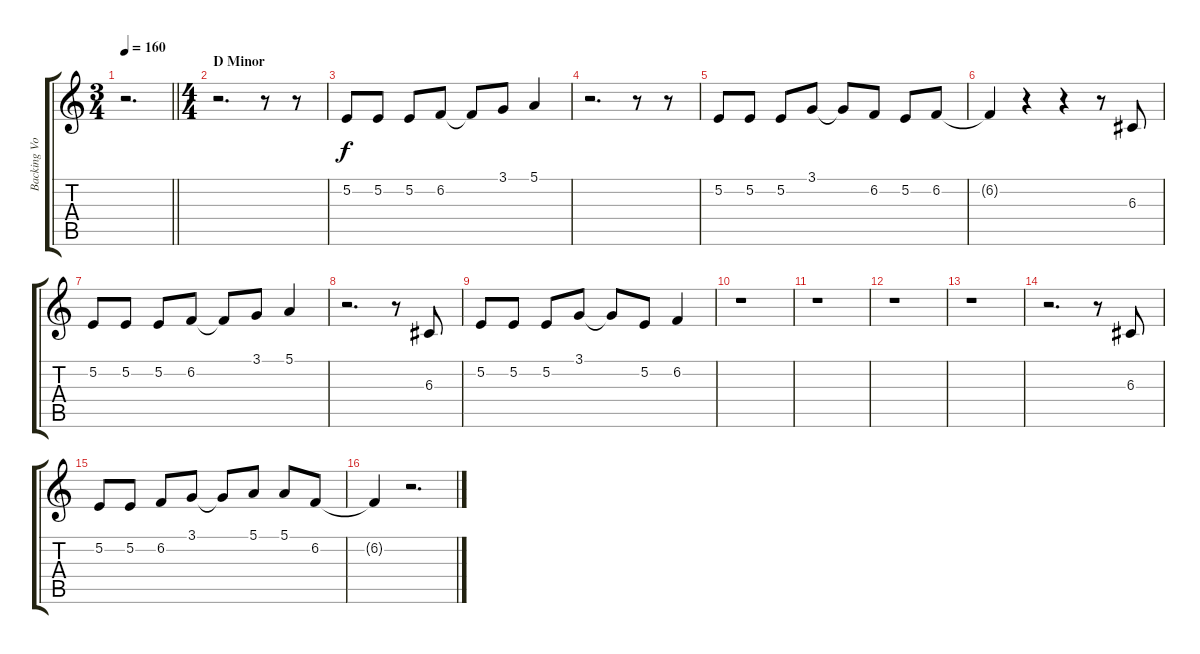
\track ("Backing Vocals" "Backing Vo") {instrument recorder}
\staff {score tabs}
\tuning (E4 B3 G3 D3 A2 E2) {hide}
\ts (3 4)
\tempo 160
\clef g2
\barLineRight lightlight
\ks c
r.2{d dy fff} |
\ts (4 4)
\section ("" "D Minor")
r.2{d} r.8 r.8 |
5.2.8{dy f instrument recorder} 5.2.8 5.2.8 6.2.8 6.2{t}.8 3.1.8 5.1.4 |
r.2{d} r.8 r.8 |
5.2.8 5.2.8 5.2.8 3.1.8 3.1{t}.8 6.2.8 5.2.8 6.2.8 |
6.2{t}.4 r.4 r.4 r.8 6.3.8 |
5.2.8 5.2.8 5.2.8 6.2.8 6.2{t}.8 3.1.8 5.1.4 |
r.2{d} r.8 6.3.8 |
5.2.8 5.2.8 5.2.8 3.1.8 3.1{t}.8 5.2.8 6.2.4 |
r.1 |
r.1 |
r.1 |
r.1 |
r.2{d} r.8 6.3.8 |
5.2.8 5.2.8 6.2.8 3.1.8 3.1{t}.8 5.1.8 5.1.8 6.2.8 |
6.2{t}.4 r.2{d}
